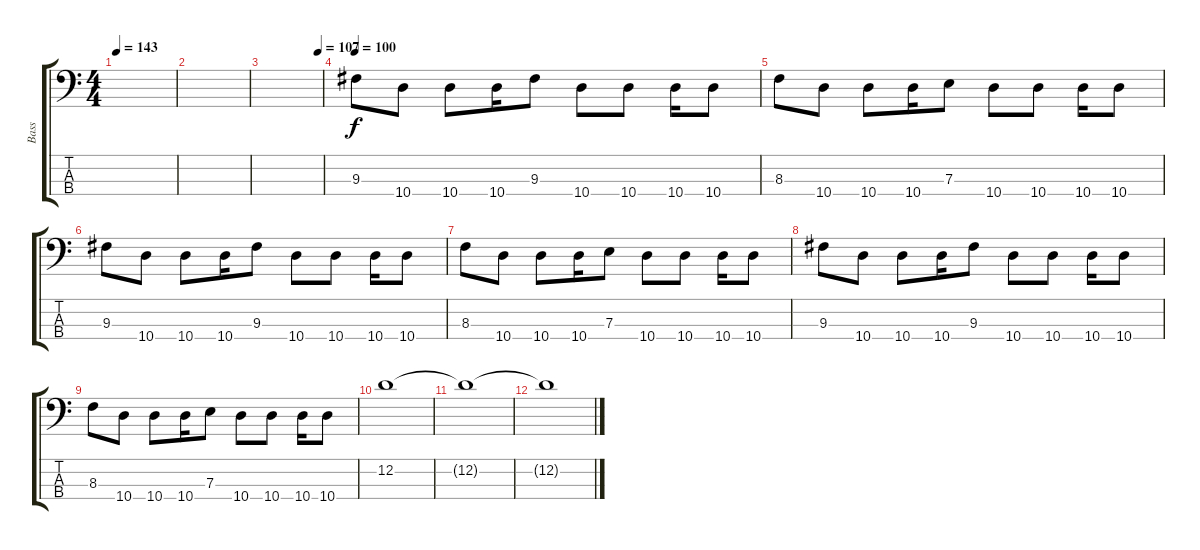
\track ("Bass" "Bass") {instrument electricbassfinger}
\staff {score tabs}
\tuning (G2 D2 A1 E1) {hide}
\ts (4 4)
\tempo 143
\clef f4
\ks c
|
|
\tempo (107 0.9375)
|
\tempo 100
9.3.8{volume 13 instrument overdrivenguitar} 10.4.8 10.4.8 10.4.16 9.3.8 10.4.8 10.4.8 10.4.16 10.4.8 |
8.3.8 10.4.8 10.4.8 10.4.16 7.3.8 10.4.8 10.4.8 10.4.16 10.4.8 |
9.3.8 10.4.8 10.4.8 10.4.16 9.3.8 10.4.8 10.4.8 10.4.16 10.4.8 |
8.3.8 10.4.8 10.4.8 10.4.16 7.3.8 10.4.8 10.4.8 10.4.16 10.4.8 |
9.3.8 10.4.8 10.4.8 10.4.16 9.3.8 10.4.8 10.4.8 10.4.16 10.4.8 |
8.3.8 10.4.8 10.4.8 10.4.16 7.3.8 10.4.8 10.4.8 10.4.16 10.4.8 |
12.2.1 |
12.2{t}.1 |
12.2{t}.1
